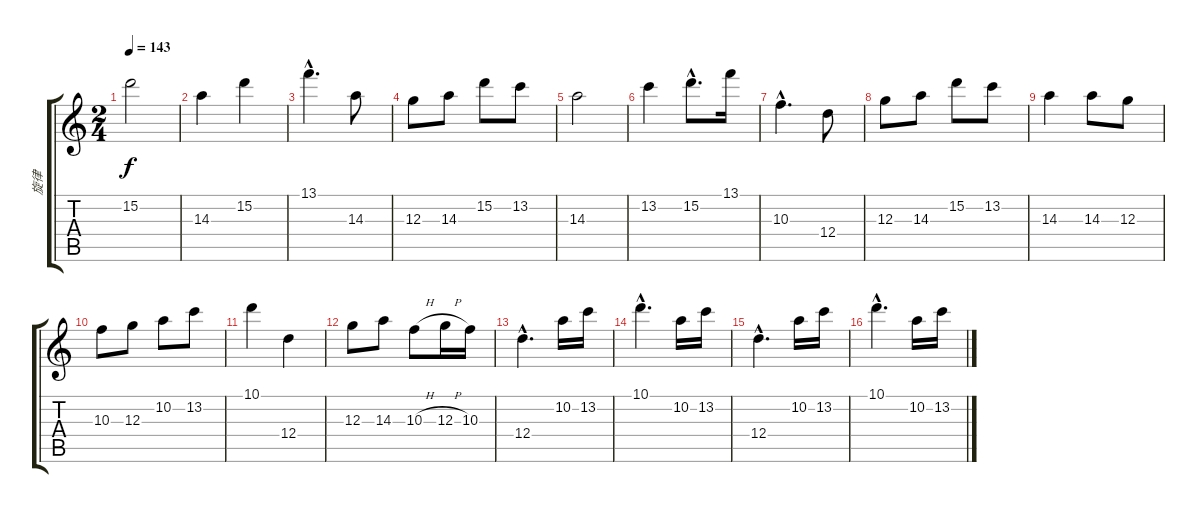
\track ("旋律" "旋律") {instrument overdrivenguitar}
\staff {score tabs}
\tuning (E4 B3 G3 D3 A2 E2) {hide}
\ts (2 4)
\tempo 143
\clef g2
\ks c
15.2.2{dy f} |
14.3.4 15.2.4 |
13.1{hac}.4{d} 14.3.8 |
12.3.8 14.3.8 15.2.8 13.2.8 |
14.3.2 |
13.2.4 15.2{hac}.8{d} 13.1.16 |
10.3{hac}.4{d} 12.4.8 |
12.3.8 14.3.8 15.2.8 13.2.8 |
14.3.4 14.3.8 12.3.8 |
10.3.8 12.3.8 10.2.8 13.2.8 |
10.1.4 12.4.4 |
12.3.8 14.3.8 10.3{h}.8 12.3{h}.16 10.3.16 |
12.4{hac}.4{d} 10.2.16 13.2.16 |
10.1{hac}.4{d} 10.2.16 13.2.16 |
12.4{hac}.4{d} 10.2.16 13.2.16 |
10.1{hac}.4{d} 10.2.16 13.2.16
